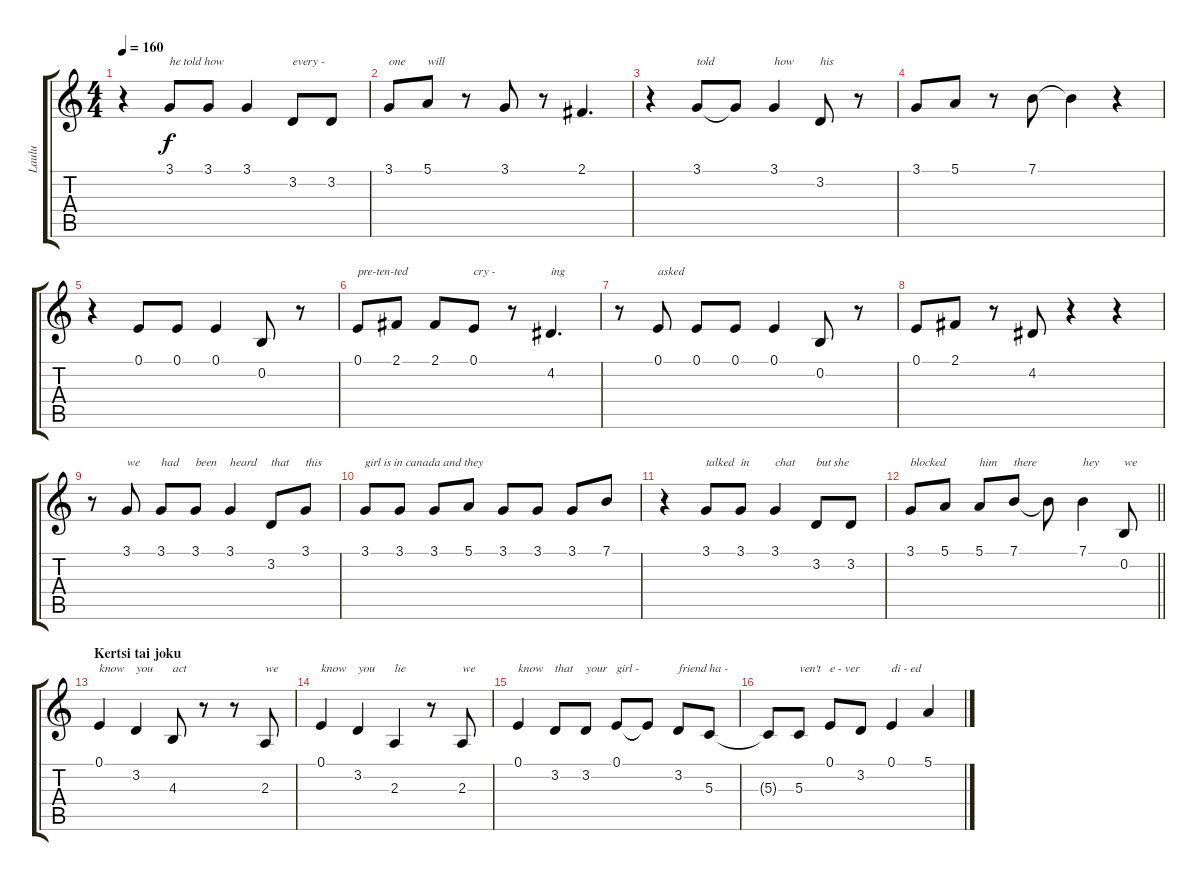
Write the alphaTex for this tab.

\track ("Laulu" "Laulu") {instrument lead6voice}
\staff {score tabs}
\tuning (E4 B3 G3 D3 A2 E2) {hide}
\ts (4 4)
\tempo 160
\clef g2
\ks c
r.4{dy f} 3.1.8{txt "he told how"} 3.1.8 3.1.4 3.2.8{txt "every -"} 3.2.8 |
3.1.8{txt "one"} 5.1.8{txt "will"} r.8 3.1.8 r.8 2.1.4{d} |
r.4 3.1.8{txt "told"} 3.1{t}.8 3.1.4{txt "how"} 3.2.8{txt "his"} r.8 |
3.1.8 5.1.8 r.8 7.1.8 7.1{t}.4 r.4 |
r.4 0.1.8 0.1.8 0.1.4 0.2.8 r.8 |
0.1.8{txt "pre-ten-ted"} 2.1.8 2.1.8 0.1.8{txt "cry -"} r.8 4.2.4{d txt "ing"} |
r.8 0.1.8{txt "asked"} 0.1.8 0.1.8 0.1.4 0.2.8 r.8 |
0.1.8 2.1.8 r.8 4.2.8 r.4 r.4 |
r.8 3.1.8{txt "we "} 3.1.8{txt "had"} 3.1.8{txt "been"} 3.1.4{txt "heard"} 3.2.8{txt "that"} 3.1.8{txt "this"} |
3.1.8{txt "girl is in canada and they"} 3.1.8 3.1.8 5.1.8 3.1.8 3.1.8 3.1.8 7.1.8 |
r.4 3.1.8{txt "talked"} 3.1.8{txt "in"} 3.1.4{txt "chat"} 3.2.8{txt "but she"} 3.2.8 |
\barLineRight lightlight
3.1.8{txt "blocked"} 5.1.8 5.1.8{txt "him"} 7.1.8{txt "there"} 7.1{t}.8 7.1.4{txt "hey"} 0.2.8{txt "we"} |
\section ("" "Kertsi tai joku")
0.1.4{txt "know"} 3.2.4{txt "you"} 4.3.8{txt "act"} r.8 r.8 2.3.8{txt "we"} |
0.1.4{txt "know"} 3.2.4{txt "you"} 2.3.4{txt "lie"} r.8 2.3.8{txt "we"} |
0.1.4{txt "know"} 3.2.8{txt "that"} 3.2.8{txt "your"} 0.1.8{txt "girl -"} 0.1{t}.8 3.2.8{txt "friend"} 5.3.8{txt "ha -"} |
5.3{t}.8 5.3.8{txt "ven't"} 0.1.8{txt "e - ver"} 3.2.8 0.1.4{txt "di - ed"} 5.1.4
